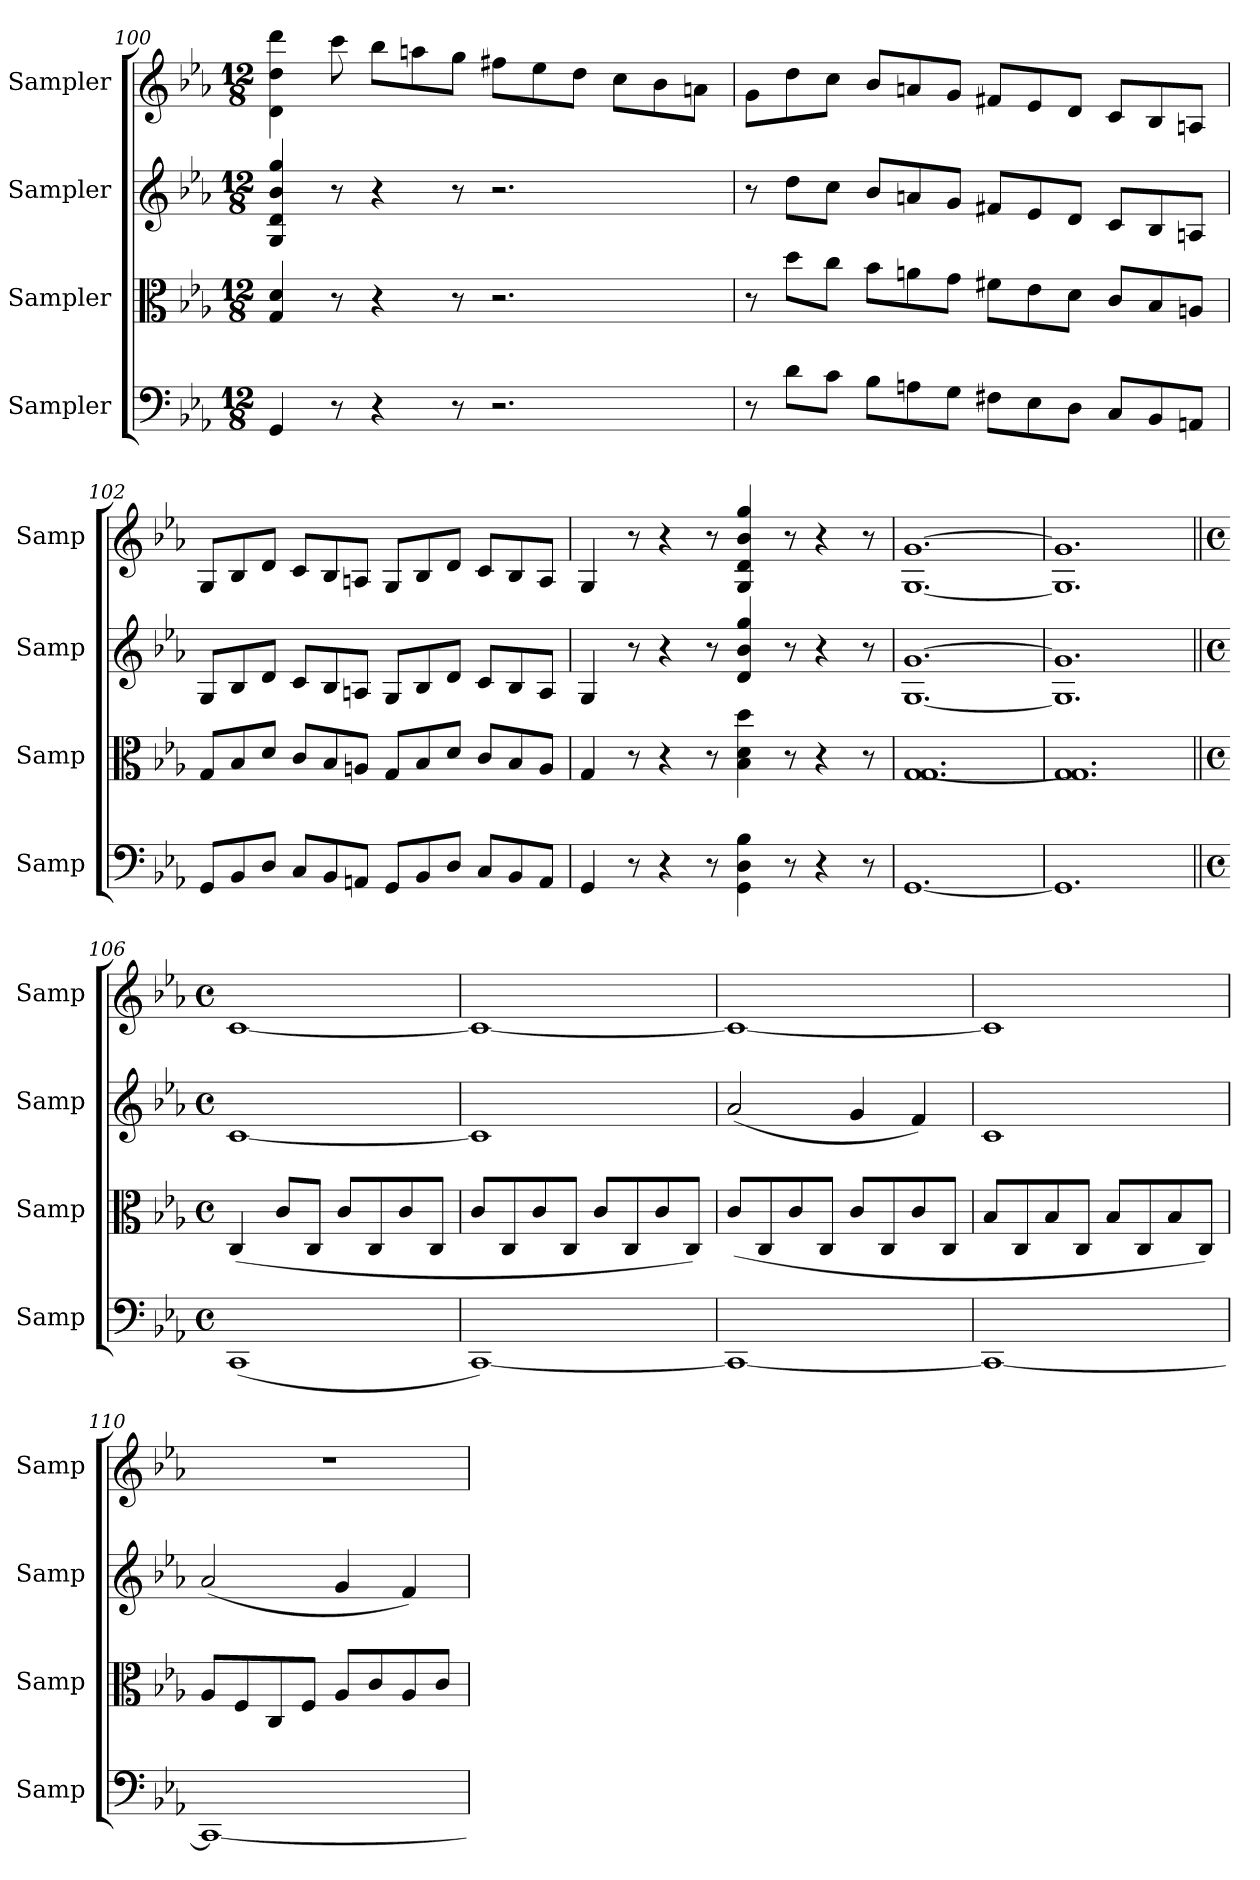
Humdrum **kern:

**kern	**kern	**kern	**kern
*part4	*part3	*part2	*part1
*staff4	*staff3	*staff2	*staff1
*I"Sampler	*I"Sampler	*I"Sampler	*I"Sampler
*I'Samp	*I'Samp	*I'Samp	*I'Samp
*clefF4	*clefC3	*clefG2	*clefG2
*k[b-e-a-]	*k[b-e-a-]	*k[b-e-a-]	*k[b-e-a-]
*M12/8	*M12/8	*M12/8	*M12/8
=100	=100	=100	=100
4GG/	4G/ 4d/	4G/ 4d/ 4b-/ 4gg/	4d\ 4dd\ 4ddd\
8r	8r	8r	8ccc\
4r	4r	4r	8bb-\L
.	.	.	8aan\
8r	8r	8r	8gg\J
2.r	2.r	2.r	8ff#X\L
.	.	.	8ee-\
.	.	.	8dd\J
.	.	.	8cc\L
.	.	.	8b-\
.	.	.	8an\J
!!LO:LB:g=z
=101	=101	=101	=101
8r	8r	8r	8g\L
8d\L	8dd\L	8dd\L	8dd\
8c\J	8cc\J	8cc\J	8cc\J
8B-\L	8b-\L	8b-/L	8b-/L
8An\	8an\	8an/	8an/
8G\J	8g\J	8g/J	8g/J
8F#X\L	8f#X\L	8f#X/L	8f#X/L
8E-\	8e-\	8e-/	8e-/
8D\J	8d\J	8d/J	8d/J
8C/L	8c/L	8c/L	8c/L
8BB-/	8B-/	8B-/	8B-/
8AAn/J	8An/J	8An/J	8An/J
=102	=102	=102	=102
8GG/L	8G/L	8G/L	8G/L
8BB-/	8B-/	8B-/	8B-/
8D/J	8d/J	8d/J	8d/J
8C/L	8c/L	8c/L	8c/L
8BB-/	8B-/	8B-/	8B-/
8AAn/J	8An/J	8An/J	8An/J
8GG/L	8G/L	8G/L	8G/L
8BB-/	8B-/	8B-/	8B-/
8D/J	8d/J	8d/J	8d/J
8C/L	8c/L	8c/L	8c/L
8BB-/	8B-/	8B-/	8B-/
8AA/J	8A/J	8A/J	8A/J
=103	=103	=103	=103
4GG/	4G/	4G/	4G/
8r	8r	8r	8r
4r	4r	4r	4r
8r	8r	8r	8r
4GG\ 4D\ 4B-\	4B-\ 4d\ 4dd\	4d/ 4b-/ 4gg/	4G/ 4d/ 4b-/ 4gg/
8r	8r	8r	8r
4r	4r	4r	4r
8r	8r	8r	8r
=104	=104	=104	=104
[1.GG	[1.G 1.G	[1.G [1.g	[1.G [1.g
=105	=105	=105	=105
1.GG]	1.G 1.G]	1.G] 1.g]	1.G] 1.g]
=106||	=106||	=106||	=106||
*M4/4	*M4/4	*M4/4	*M4/4
*met(c)	*met(c)	*met(c)	*met(c)
(1CC	(4C/	[1c	[1c
.	8c/L	.	.
.	8C/J	.	.
.	8c/L	.	.
.	8C/	.	.
.	8c/	.	.
.	8C/J	.	.
=107	=107	=107	=107
[1CC)	8c/L	1c]	1c_
.	8C/	.	.
.	8c/	.	.
.	8C/J	.	.
.	8c/L	.	.
.	8C/	.	.
.	8c/	.	.
.	8C/J)	.	.
!!LO:LB:g=z
=108	=108	=108	=108
1CC_	(8c/L	(2a-/	1c_
.	8C/	.	.
.	8c/	.	.
.	8C/J	.	.
.	8c/L	4g/	.
.	8C/	.	.
.	8c/	4f/)	.
.	8C/J	.	.
=109	=109	=109	=109
1CC_	8B-/L	1c	1c]
.	8C/	.	.
.	8B-/	.	.
.	8C/J	.	.
.	8B-/L	.	.
.	8C/	.	.
.	8B-/	.	.
.	8C/J)	.	.
=110	=110	=110	=110
1CC_	8A-/L	(2a-/	1r
.	8F/	.	.
.	8C/	.	.
.	8F/J	.	.
.	8A-/L	4g/	.
.	8c/	.	.
.	8A-/	4f/)	.
.	8c/J	.	.
=	=	=	=
*-	*-	*-	*-
